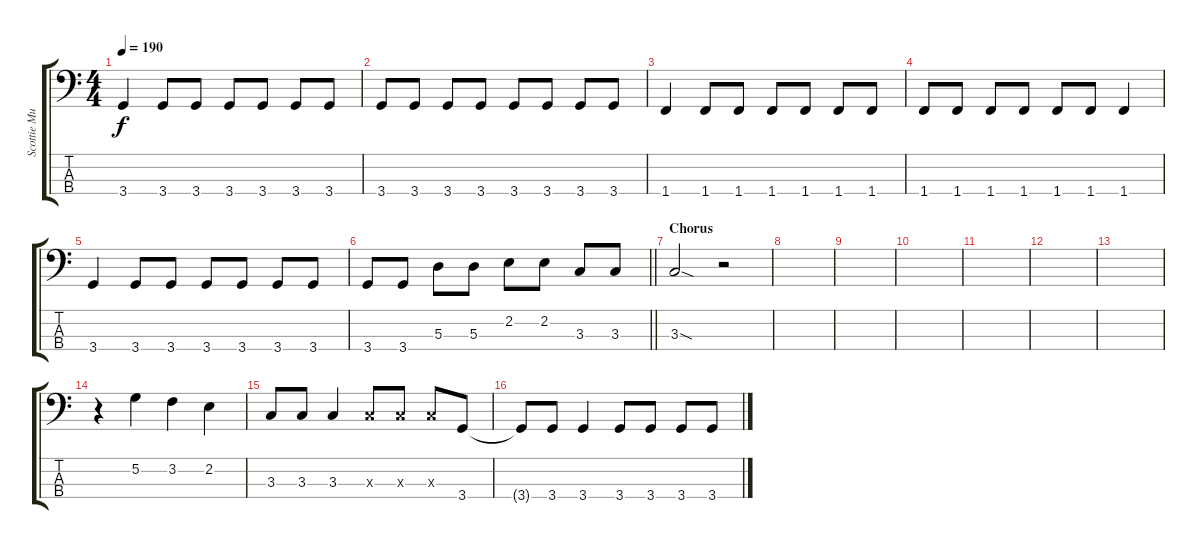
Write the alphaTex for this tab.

\track ("Scottie Murphy - Bass" "Scottie Mu") {instrument electricbasspick}
\staff {score tabs}
\tuning (G2 D2 A1 E1) {hide}
\ts (4 4)
\tempo 190
\clef f4
\ks c
3.4.4{dy f} 3.4.8 3.4.8 3.4.8 3.4.8 3.4.8 3.4.8 |
3.4.8 3.4.8 3.4.8 3.4.8 3.4.8 3.4.8 3.4.8 3.4.8 |
1.4.4 1.4.8 1.4.8 1.4.8 1.4.8 1.4.8 1.4.8 |
1.4.8 1.4.8 1.4.8 1.4.8 1.4.8 1.4.8 1.4.4 |
3.4.4 3.4.8 3.4.8 3.4.8 3.4.8 3.4.8 3.4.8 |
\barLineRight lightlight
3.4.8 3.4.8 5.3.8 5.3.8 2.2.8 2.2.8 3.3.8 3.3.8 |
\section ("" "Chorus")
3.3{sod}.2 r.2 |
|
|
|
|
|
|
r.4 5.2.4 3.2.4 2.2.4 |
3.3.8 3.3.8 3.3.4 3.3{x}.8 3.3{x}.8 3.3{x}.8 3.4.8 |
3.4{t}.8 3.4.8 3.4.4 3.4.8 3.4.8 3.4.8 3.4.8
